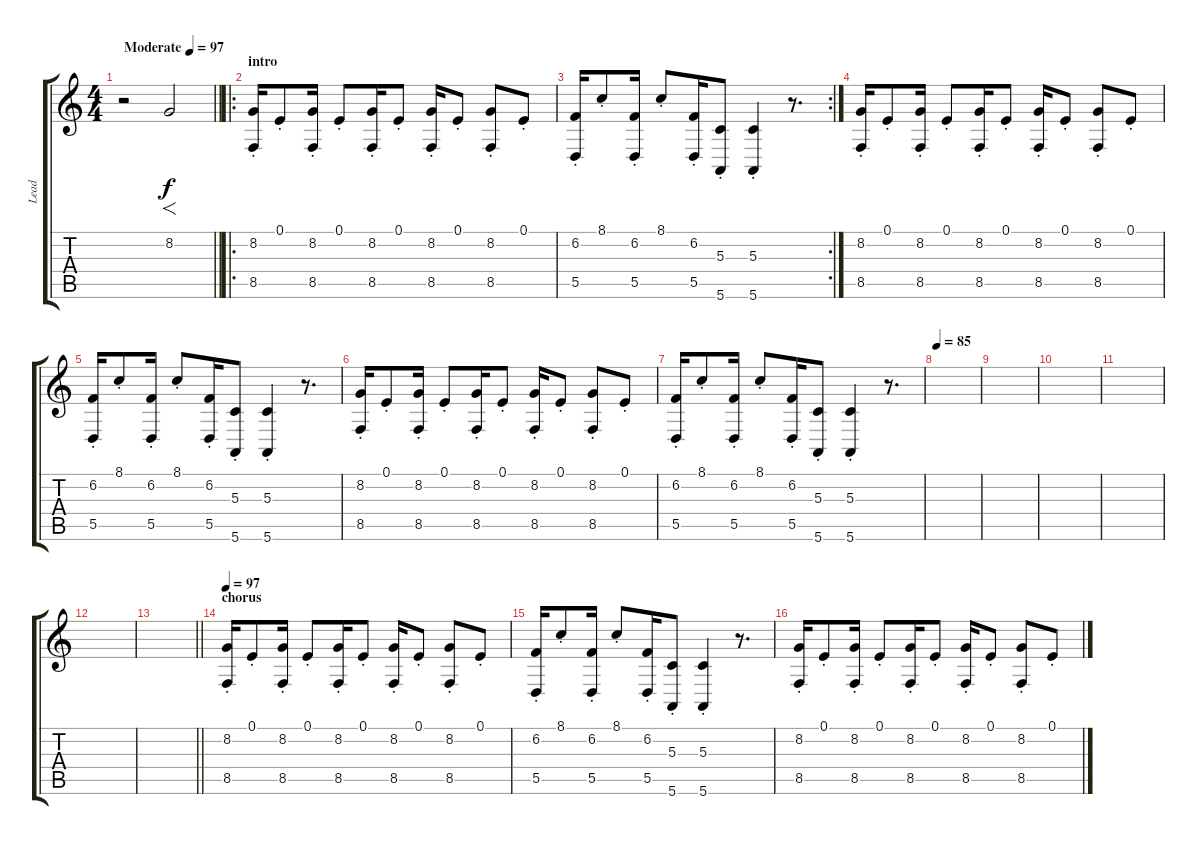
\track ("Lead" "Lead") {instrument lead1square}
\staff {score tabs}
\tuning (E4 B3 G3 D3 A2 E2) {hide}
\ts (4 4)
\tempo (97 "Moderate")
\clef g2
\barLineRight lightlight
\ks c
r.2{dy f instrument lead1square} 8.2.2{f} |
\ro
\section ("" "intro")
(8.2{st} 8.5).16 0.1{st}.8 (8.2{st} 8.5).16 0.1{st}.8 (8.2{st} 8.5).16 0.1{st}.8 (8.2{st} 8.5).16 0.1{st}.8 (8.2{st} 8.5).8 0.1{st}.8 |
\rc 2
(6.2 5.5{st}).16 8.1{st}.8 (6.2 5.5{st}).16 8.1{st}.8 (6.2 5.5{st}).16 (5.3 5.6{st}).8 (5.3 5.6{st}).4 r.8{d} |
(8.2{st} 8.5).16 0.1{st}.8 (8.2{st} 8.5).16 0.1{st}.8 (8.2{st} 8.5).16 0.1{st}.8 (8.2{st} 8.5).16 0.1{st}.8 (8.2{st} 8.5).8 0.1{st}.8 |
(6.2 5.5{st}).16 8.1{st}.8 (6.2 5.5{st}).16 8.1{st}.8 (6.2 5.5{st}).16 (5.3 5.6{st}).8 (5.3 5.6{st}).4 r.8{d} |
(8.2{st} 8.5).16 0.1{st}.8 (8.2{st} 8.5).16 0.1{st}.8 (8.2{st} 8.5).16 0.1{st}.8 (8.2{st} 8.5).16 0.1{st}.8 (8.2{st} 8.5).8 0.1{st}.8 |
(6.2 5.5{st}).16 8.1{st}.8 (6.2 5.5{st}).16 8.1{st}.8 (6.2 5.5{st}).16 (5.3 5.6{st}).8 (5.3 5.6{st}).4 r.8{d} |
\tempo 85
|
|
|
|
|
\barLineRight lightlight
|
\section ("" "chorus")
\tempo 97
(8.2{st} 8.5).16 0.1{st}.8 (8.2{st} 8.5).16 0.1{st}.8 (8.2{st} 8.5).16 0.1{st}.8 (8.2{st} 8.5).16 0.1{st}.8 (8.2{st} 8.5).8 0.1{st}.8 |
(6.2 5.5{st}).16 8.1{st}.8 (6.2 5.5{st}).16 8.1{st}.8 (6.2 5.5{st}).16 (5.3 5.6{st}).8 (5.3 5.6{st}).4 r.8{d} |
(8.2{st} 8.5).16 0.1{st}.8 (8.2{st} 8.5).16 0.1{st}.8 (8.2{st} 8.5).16 0.1{st}.8 (8.2{st} 8.5).16 0.1{st}.8 (8.2{st} 8.5).8 0.1{st}.8
